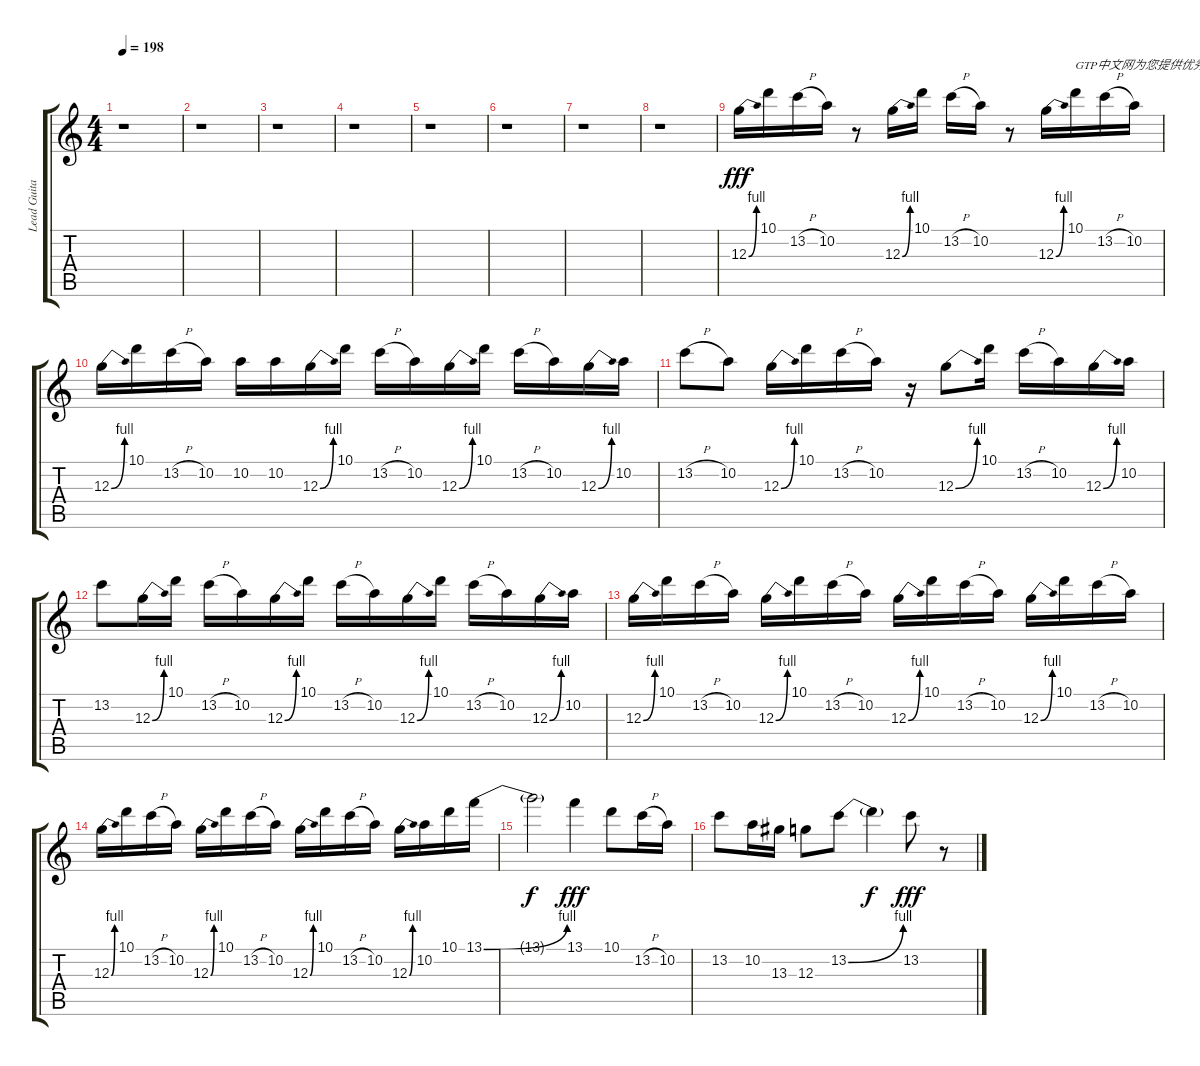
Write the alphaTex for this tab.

\track ("Lead Guitar" "Lead Guita") {instrument distortionguitar}
\staff {score tabs}
\tuning (E4 B3 G3 D3 A2 E2) {hide}
\ts (4 4)
\tempo 198
\clef g2
\ks c
r.1{dy fff} |
r.1 |
r.1 |
r.1 |
r.1 |
r.1 |
r.1 |
r.1 |
12.3{be (bend 0 0 60 4)}.16{volume 10 instrument overdrivenguitar} 10.1.16 13.2{h}.16 10.2.16 r.8 12.3{be (bend 0 0 60 4)}.16 10.1.16 13.2{h}.16 10.2.16 r.8 12.3{be (bend 0 0 60 4)}.16 10.1.16{txt "GTP中文网为您提供优秀的谱子"} 13.2{h}.16 10.2.16 |
12.3{be (bend 0 0 60 4)}.16 10.1.16 13.2{h}.16 10.2.16 10.2.16 10.2.16 12.3{be (bend 0 0 60 4)}.16 10.1.16 13.2{h}.16 10.2.16 12.3{be (bend 0 0 60 4)}.16 10.1.16 13.2{h}.16 10.2.16 12.3{be (bend 0 0 60 4)}.16 10.2.16 |
13.2{h}.8 10.2.8 12.3{be (bend 0 0 60 4)}.16 10.1.16 13.2{h}.16 10.2.16 r.16 12.3{be (bend 0 0 60 4)}.8 10.1.16 13.2{h}.16 10.2.16 12.3{be (bend 0 0 60 4)}.16 10.2.16 |
13.2.8 12.3{be (bend 0 0 60 4)}.16 10.1.16 13.2{h}.16 10.2.16 12.3{be (bend 0 0 60 4)}.16 10.1.16 13.2{h}.16 10.2.16 12.3{be (bend 0 0 60 4)}.16 10.1.16 13.2{h}.16 10.2.16 12.3{be (bend 0 0 60 4)}.16 10.2.16 |
12.3{be (bend 0 0 60 4)}.16 10.1.16 13.2{h}.16 10.2.16 12.3{be (bend 0 0 60 4)}.16 10.1.16 13.2{h}.16 10.2.16 12.3{be (bend 0 0 60 4)}.16 10.1.16 13.2{h}.16 10.2.16 12.3{be (bend 0 0 60 4)}.16 10.1.16 13.2{h}.16 10.2.16 |
12.3{be (bend 0 0 60 4)}.16 10.1.16 13.2{h}.16 10.2.16 12.3{be (bend 0 0 60 4)}.16 10.1.16 13.2{h}.16 10.2.16 12.3{be (bend 0 0 60 4)}.16 10.1.16 13.2{h}.16 10.2.16 12.3{be (bend 0 0 60 4)}.16 10.2.16 10.1.16 13.1{be (bend 0 0 60 4)}.16 |
13.1{t}.2{dy f} 13.1.4{dy fff} 10.1.8 13.2{h}.16 10.2.16 |
13.2.8 10.2.16 13.3.16 12.3.8 13.2{be (bend 0 0 60 4)}.8 13.2{t}.4{dy f} 13.2.8{dy fff} r.8
